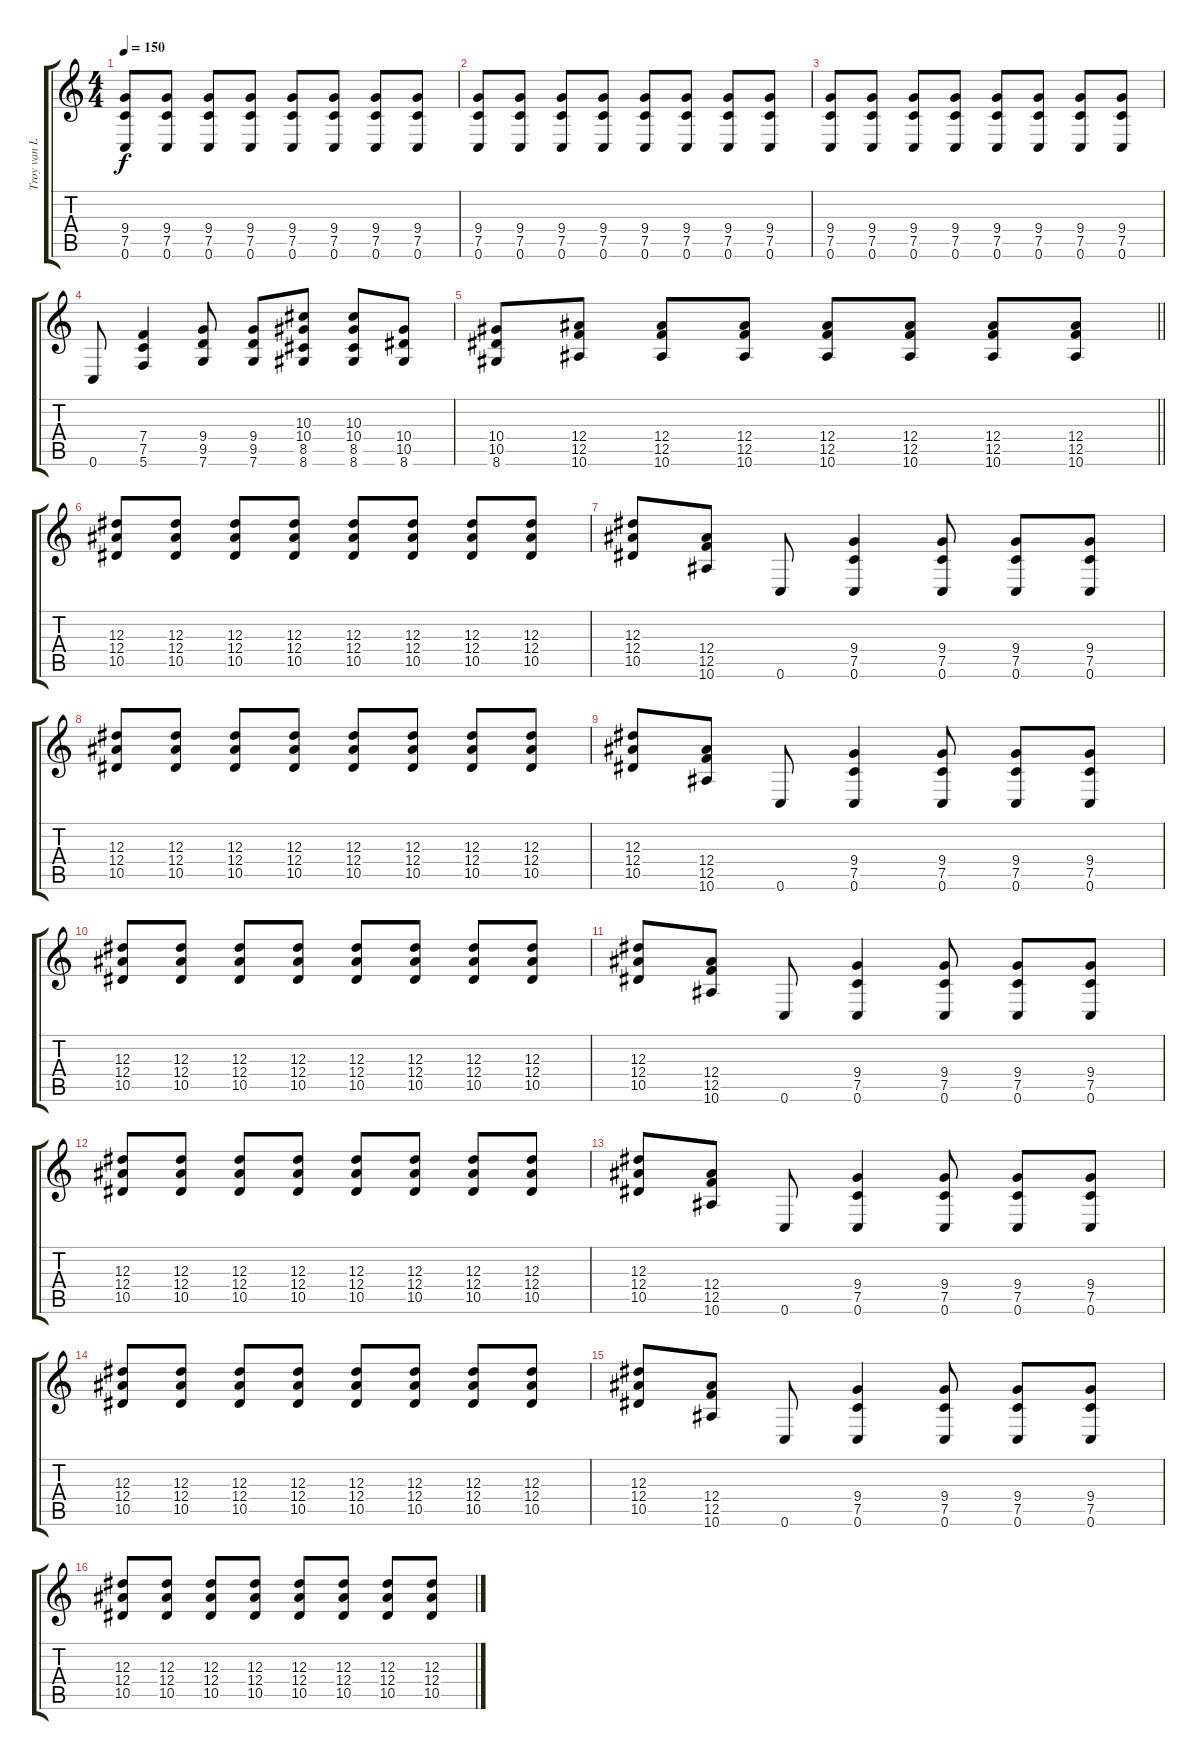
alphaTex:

\track ("Troy van Leeuwen" "Troy van L") {instrument distortionguitar}
\staff {score tabs}
\tuning (C4 G3 Eb3 Bb2 F2 C2) {hide}
\ts (4 4)
\tempo 150
\clef g2
\ks c
(9.4 7.5 0.6).8{dy f} (9.4 7.5 0.6).8 (9.4 7.5 0.6).8 (9.4 7.5 0.6).8 (9.4 7.5 0.6).8 (9.4 7.5 0.6).8 (9.4 7.5 0.6).8 (9.4 7.5 0.6).8 |
(9.4 7.5 0.6).8 (9.4 7.5 0.6).8 (9.4 7.5 0.6).8 (9.4 7.5 0.6).8 (9.4 7.5 0.6).8 (9.4 7.5 0.6).8 (9.4 7.5 0.6).8 (9.4 7.5 0.6).8 |
(9.4 7.5 0.6).8 (9.4 7.5 0.6).8 (9.4 7.5 0.6).8 (9.4 7.5 0.6).8 (9.4 7.5 0.6).8 (9.4 7.5 0.6).8 (9.4 7.5 0.6).8 (9.4 7.5 0.6).8 |
0.6.8 (7.4 7.5 5.6).4 (9.4 9.5 7.6).8 (9.4 9.5 7.6).8 (10.3 10.4 8.5 8.6).8 (10.3 10.4 8.5 8.6).8 (10.4 10.5 8.6).8 |
\barLineRight lightlight
(10.4 10.5 8.6).8 (12.4 12.5 10.6).8 (12.4 12.5 10.6).8 (12.4 12.5 10.6).8 (12.4 12.5 10.6).8 (12.4 12.5 10.6).8 (12.4 12.5 10.6).8 (12.4 12.5 10.6).8 |
(12.3 12.4 10.5).8 (12.3 12.4 10.5).8 (12.3 12.4 10.5).8 (12.3 12.4 10.5).8 (12.3 12.4 10.5).8 (12.3 12.4 10.5).8 (12.3 12.4 10.5).8 (12.3 12.4 10.5).8 |
(12.3 12.4 10.5).8 (12.4 12.5 10.6).8 0.6.8 (9.4 7.5 0.6).4 (9.4 7.5 0.6).8 (9.4 7.5 0.6).8 (9.4 7.5 0.6).8 |
(12.3 12.4 10.5).8 (12.3 12.4 10.5).8 (12.3 12.4 10.5).8 (12.3 12.4 10.5).8 (12.3 12.4 10.5).8 (12.3 12.4 10.5).8 (12.3 12.4 10.5).8 (12.3 12.4 10.5).8 |
(12.3 12.4 10.5).8 (12.4 12.5 10.6).8 0.6.8 (9.4 7.5 0.6).4 (9.4 7.5 0.6).8 (9.4 7.5 0.6).8 (9.4 7.5 0.6).8 |
(12.3 12.4 10.5).8 (12.3 12.4 10.5).8 (12.3 12.4 10.5).8 (12.3 12.4 10.5).8 (12.3 12.4 10.5).8 (12.3 12.4 10.5).8 (12.3 12.4 10.5).8 (12.3 12.4 10.5).8 |
(12.3 12.4 10.5).8 (12.4 12.5 10.6).8 0.6.8 (9.4 7.5 0.6).4 (9.4 7.5 0.6).8 (9.4 7.5 0.6).8 (9.4 7.5 0.6).8 |
(12.3 12.4 10.5).8 (12.3 12.4 10.5).8 (12.3 12.4 10.5).8 (12.3 12.4 10.5).8 (12.3 12.4 10.5).8 (12.3 12.4 10.5).8 (12.3 12.4 10.5).8 (12.3 12.4 10.5).8 |
(12.3 12.4 10.5).8 (12.4 12.5 10.6).8 0.6.8 (9.4 7.5 0.6).4 (9.4 7.5 0.6).8 (9.4 7.5 0.6).8 (9.4 7.5 0.6).8 |
(12.3 12.4 10.5).8 (12.3 12.4 10.5).8 (12.3 12.4 10.5).8 (12.3 12.4 10.5).8 (12.3 12.4 10.5).8 (12.3 12.4 10.5).8 (12.3 12.4 10.5).8 (12.3 12.4 10.5).8 |
(12.3 12.4 10.5).8 (12.4 12.5 10.6).8 0.6.8 (9.4 7.5 0.6).4 (9.4 7.5 0.6).8 (9.4 7.5 0.6).8 (9.4 7.5 0.6).8 |
(12.3 12.4 10.5).8 (12.3 12.4 10.5).8 (12.3 12.4 10.5).8 (12.3 12.4 10.5).8 (12.3 12.4 10.5).8 (12.3 12.4 10.5).8 (12.3 12.4 10.5).8 (12.3 12.4 10.5).8
